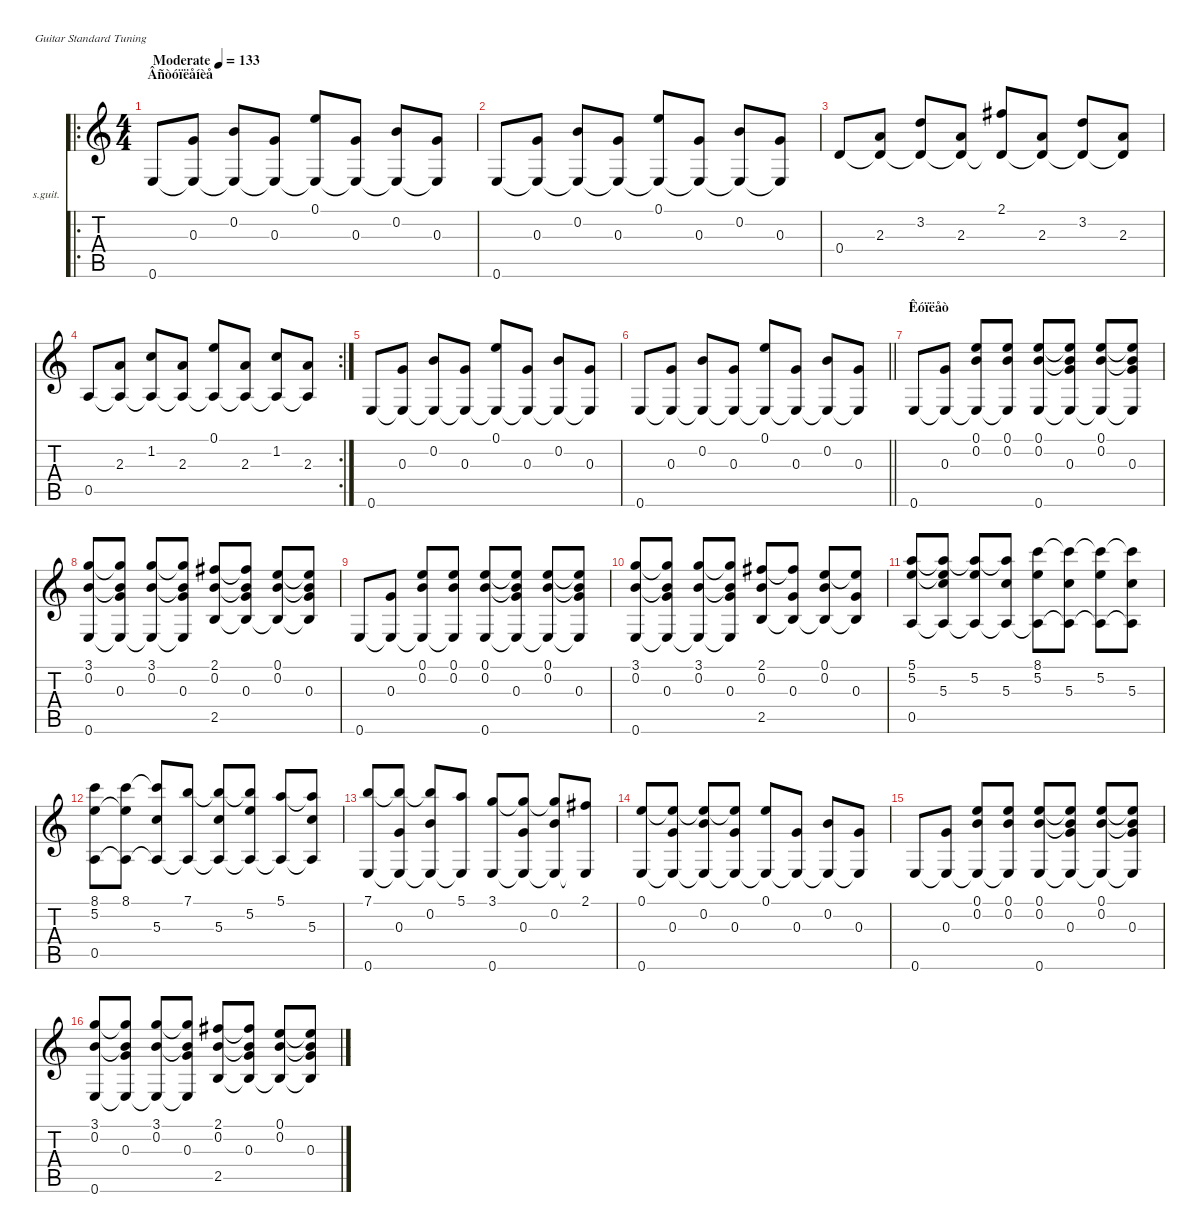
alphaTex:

\defaultSystemsLayout 4
\hideDynamics
\bracketExtendMode nobrackets
\firstSystemTrackNameOrientation horizontal
\otherSystemsTrackNameOrientation horizontal
\track ("Гитара" "s.guit.") {instrument acousticguitarsteel}
\staff {score tabs}
\tuning (E4 B3 G3 D3 A2 E2)
\ro
\ts (4 4)
\beaming (8 2 2 2 2)
\section ("" "Âñòóïëåíèå")
\tempo (133 "Moderate")
\clef g2
\ks c
0.6.8{dy f instrument acousticguitarsteel beam Up} (0.3 0.6{t}).8{beam Up} (0.2 0.6{t}).8{beam Up} (0.3 0.6{t}).8{beam Up} (0.1 0.6{t}).8{beam Up} (0.3 0.6{t}).8{beam Up} (0.2 0.6{t}).8{beam Up} (0.3 0.6{t}).8{beam Up} |
0.6.8{beam Up} (0.3 0.6{t}).8{beam Up} (0.2 0.6{t}).8{beam Up} (0.3 0.6{t}).8{beam Up} (0.1 0.6{t}).8{beam Up} (0.3 0.6{t}).8{beam Up} (0.2 0.6{t}).8{beam Up} (0.3 0.6{t}).8{beam Up} |
0.4.8{beam Up} (2.3 0.4{t}).8{beam Up} (3.2 0.4{t}).8{beam Up} (2.3 0.4{t}).8{beam Up} (2.1{acc #} 0.4{t}).8{beam Up} (2.3 0.4{t}).8{beam Up} (3.2 0.4{t}).8{beam Up} (2.3 0.4{t}).8{beam Up} |
\rc 2
0.5.8{beam Up} (2.3 0.5{t}).8{beam Up} (1.2 0.5{t}).8{beam Up} (2.3 0.5{t}).8{beam Up} (0.1 0.5{t}).8{beam Up} (2.3 0.5{t}).8{beam Up} (1.2 0.5{t}).8{beam Up} (2.3 0.5{t}).8{beam Up} |
0.6.8{beam Up} (0.3 0.6{t}).8{beam Up} (0.2 0.6{t}).8{beam Up} (0.3 0.6{t}).8{beam Up} (0.1 0.6{t}).8{beam Up} (0.3 0.6{t}).8{beam Up} (0.2 0.6{t}).8{beam Up} (0.3 0.6{t}).8{beam Up} |
\barLineRight lightlight
0.6.8{beam Up} (0.3 0.6{t}).8{beam Up} (0.2 0.6{t}).8{beam Up} (0.3 0.6{t}).8{beam Up} (0.1 0.6{t}).8{beam Up} (0.3 0.6{t}).8{beam Up} (0.2 0.6{t}).8{beam Up} (0.3 0.6{t}).8{beam Up} |
\section ("" "Êóïëåò")
0.6.8{beam Up} (0.3 0.6{t}).8{beam Up} (0.1 0.2 0.6{t}).8{beam Up} (0.1 0.2 0.6{t}).8{beam Up} (0.1 0.2 0.6).8{beam Up} (0.1{t} 0.2{t} 0.3 0.6{t}).8{beam Up} (0.1 0.2 0.6{t}).8{beam Up} (0.1{t} 0.2{t} 0.3 0.6{t}).8{beam Up} |
(3.1 0.2 0.6).8{beam Up} (3.1{t} 0.2{t} 0.3 0.6{t}).8{beam Up} (3.1 0.2 0.6{t}).8{beam Up} (3.1{t} 0.2{t} 0.3 0.6{t}).8{beam Up} (2.1{acc #} 0.2 2.5).8{beam Up} (2.1{t acc #} 0.2{t} 0.3 2.5{t}).8{beam Up} (0.1 0.2 2.5{t}).8{beam Up} (0.1{t} 0.2{t} 0.3 2.5{t}).8{beam Up} |
0.6.8{beam Up} (0.3 0.6{t}).8{beam Up} (0.1 0.2 0.6{t}).8{beam Up} (0.1 0.2 0.6{t}).8{beam Up} (0.1 0.2 0.6).8{beam Up} (0.1{t} 0.2{t} 0.3 0.6{t}).8{beam Up} (0.1 0.2 0.6{t}).8{beam Up} (0.1{t} 0.2{t} 0.3 0.6{t}).8{beam Up} |
(3.1 0.2 0.6).8{beam Up} (3.1{t} 0.2{t} 0.3 0.6{t}).8{beam Up} (3.1 0.2 0.6{t}).8{beam Up} (3.1{t} 0.2{t} 0.3 0.6{t}).8{beam Up} (2.1{acc #} 0.2 2.5).8{beam Up} (2.1{t acc #} 0.3 2.5{t}).8{beam Up} (0.1 0.2 2.5{t}).8{beam Up} (0.1{t} 0.3 2.5{t}).8{beam Up} |
(5.1 5.2 0.5).8{beam Up} (5.1{t} 5.2{t} 5.3 0.5{t}).8{beam Up} (5.1{t} 5.2 0.5{t}).8{beam Up} (5.1{t} 5.3 0.5{t}).8{beam Up} (8.1 5.2 0.5{t}).8{beam Down} (8.1{t} 5.3 0.5{t}).8{beam Down} (8.1{t} 5.2 0.5{t}).8{beam Down} (8.1{t} 5.3 0.5{t}).8{beam Down} |
(8.1 5.2 0.5).8{beam Down} (8.1 5.2{t} 0.5{t}).8{beam Down} (8.1{t} 5.3 0.5{t}).8{beam Up} (7.1 0.5{t}).8{beam Up} (7.1{t} 5.3 0.5{t}).8{beam Up} (7.1{t} 5.2 0.5{t}).8{beam Up} (5.1 0.5{t}).8{beam Up} (5.1{t} 5.3 0.5{t}).8{beam Up} |
(7.1 0.6).8{beam Up} (7.1{t} 0.3 0.6{t}).8{beam Up} (7.1{t} 0.2 0.6{t}).8{beam Up} (5.1 0.6{t}).8{beam Up} (3.1 0.6).8{beam Up} (3.1{t} 0.3 0.6{t}).8{beam Up} (3.1{t} 0.2 0.6{t}).8{beam Up} (2.1{acc #} 0.6{t}).8{beam Up} |
(0.1 0.6).8{beam Up} (0.1{t} 0.3 0.6{t}).8{beam Up} (0.1{t} 0.2 0.6{t}).8{beam Up} (0.1{t} 0.3 0.6{t}).8{beam Up} (0.1 0.6{t}).8{beam Up} (0.3 0.6{t}).8{beam Up} (0.2 0.6{t}).8{beam Up} (0.3 0.6{t}).8{beam Up} |
0.6.8{beam Up} (0.3 0.6{t}).8{beam Up} (0.1 0.2 0.6{t}).8{beam Up} (0.1 0.2 0.6{t}).8{beam Up} (0.1 0.2 0.6).8{beam Up} (0.1{t} 0.2{t} 0.3 0.6{t}).8{beam Up} (0.1 0.2 0.6{t}).8{beam Up} (0.1{t} 0.2{t} 0.3 0.6{t}).8{beam Up} |
(3.1 0.2 0.6).8{beam Up} (3.1{t} 0.2{t} 0.3 0.6{t}).8{beam Up} (3.1 0.2 0.6{t}).8{beam Up} (3.1{t} 0.2{t} 0.3 0.6{t}).8{beam Up} (2.1{acc #} 0.2 2.5).8{beam Up} (2.1{t acc #} 0.2{t} 0.3 2.5{t}).8{beam Up} (0.1 0.2 2.5{t}).8{beam Up} (0.1{t} 0.2{t} 0.3 2.5{t}).8{beam Up}
